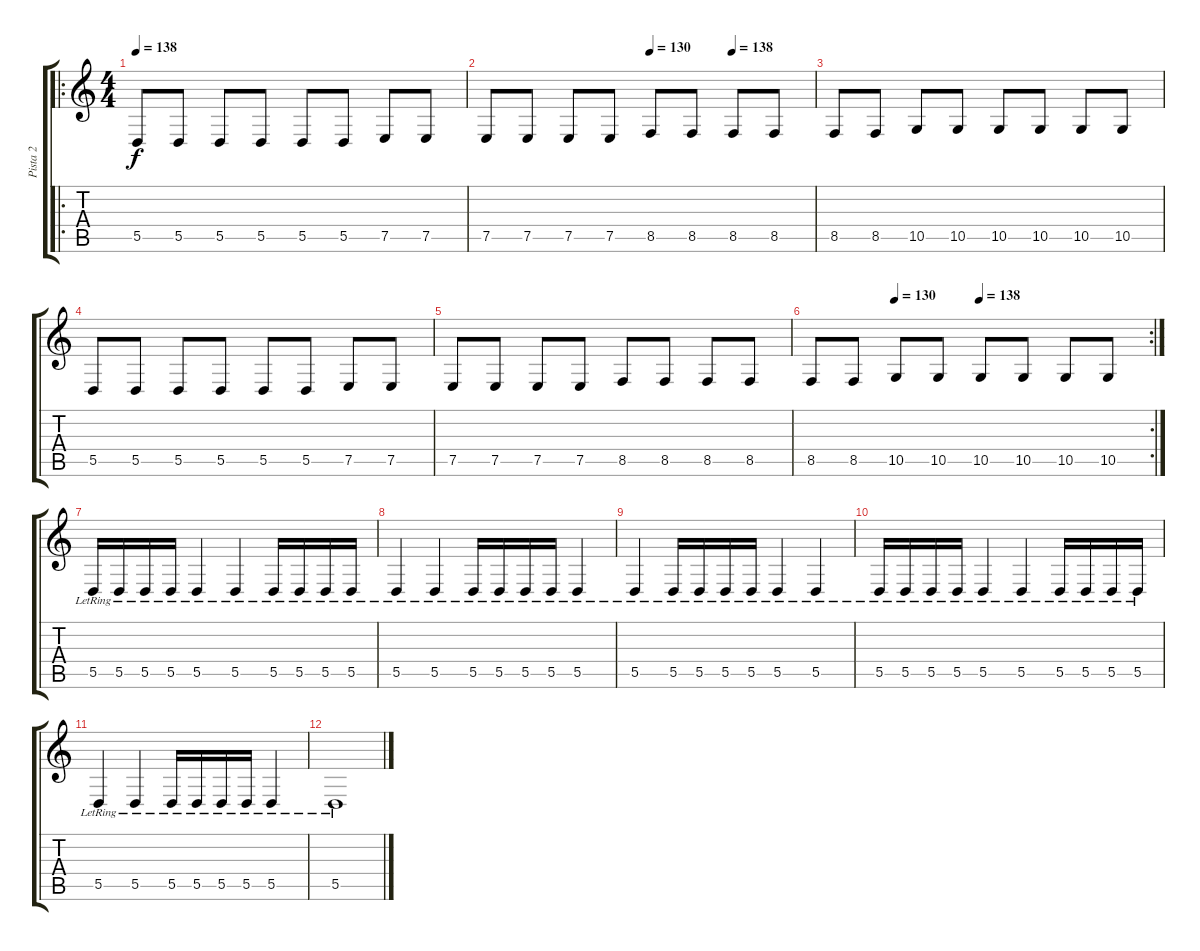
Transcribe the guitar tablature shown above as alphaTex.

\track ("Pista 2" "Pista 2") {instrument flute}
\staff {score tabs}
\tuning (E4 B3 G3 D3 A2 E2) {hide}
\ro
\ts (4 4)
\tempo 138
\clef g2
\ks c
5.5.8{dy f instrument flute} 5.5.8 5.5.8 5.5.8 5.5.8 5.5.8 7.5.8 7.5.8 |
\tempo (130 0.5)
\tempo (138 0.75)
7.5.8 7.5.8 7.5.8 7.5.8 8.5.8 8.5.8 8.5.8 8.5.8 |
8.5.8 8.5.8 10.5.8 10.5.8 10.5.8 10.5.8 10.5.8 10.5.8 |
5.5.8 5.5.8 5.5.8 5.5.8 5.5.8 5.5.8 7.5.8 7.5.8 |
7.5.8 7.5.8 7.5.8 7.5.8 8.5.8 8.5.8 8.5.8 8.5.8 |
\rc 2
\tempo (130 0.25)
\tempo (138 0.5)
8.5.8 8.5.8 10.5.8 10.5.8 10.5.8 10.5.8 10.5.8 10.5.8 |
5.5{lr}.16{instrument stringensemble1} 5.5{lr}.16 5.5{lr}.16 5.5{lr}.16 5.5{lr}.4 5.5{lr}.4 5.5{lr}.16 5.5{lr}.16 5.5{lr}.16 5.5{lr}.16 |
5.5{lr}.4 5.5{lr}.4 5.5{lr}.16 5.5{lr}.16 5.5{lr}.16 5.5{lr}.16 5.5{lr}.4 |
5.5{lr}.4 5.5{lr}.16 5.5{lr}.16 5.5{lr}.16 5.5{lr}.16 5.5{lr}.4 5.5{lr}.4 |
5.5{lr}.16 5.5{lr}.16 5.5{lr}.16 5.5{lr}.16 5.5{lr}.4 5.5{lr}.4 5.5{lr}.16 5.5{lr}.16 5.5{lr}.16 5.5{lr}.16 |
5.5{lr}.4 5.5{lr}.4 5.5{lr}.16 5.5{lr}.16 5.5{lr}.16 5.5{lr}.16 5.5{lr}.4 |
5.5{lr}.1
